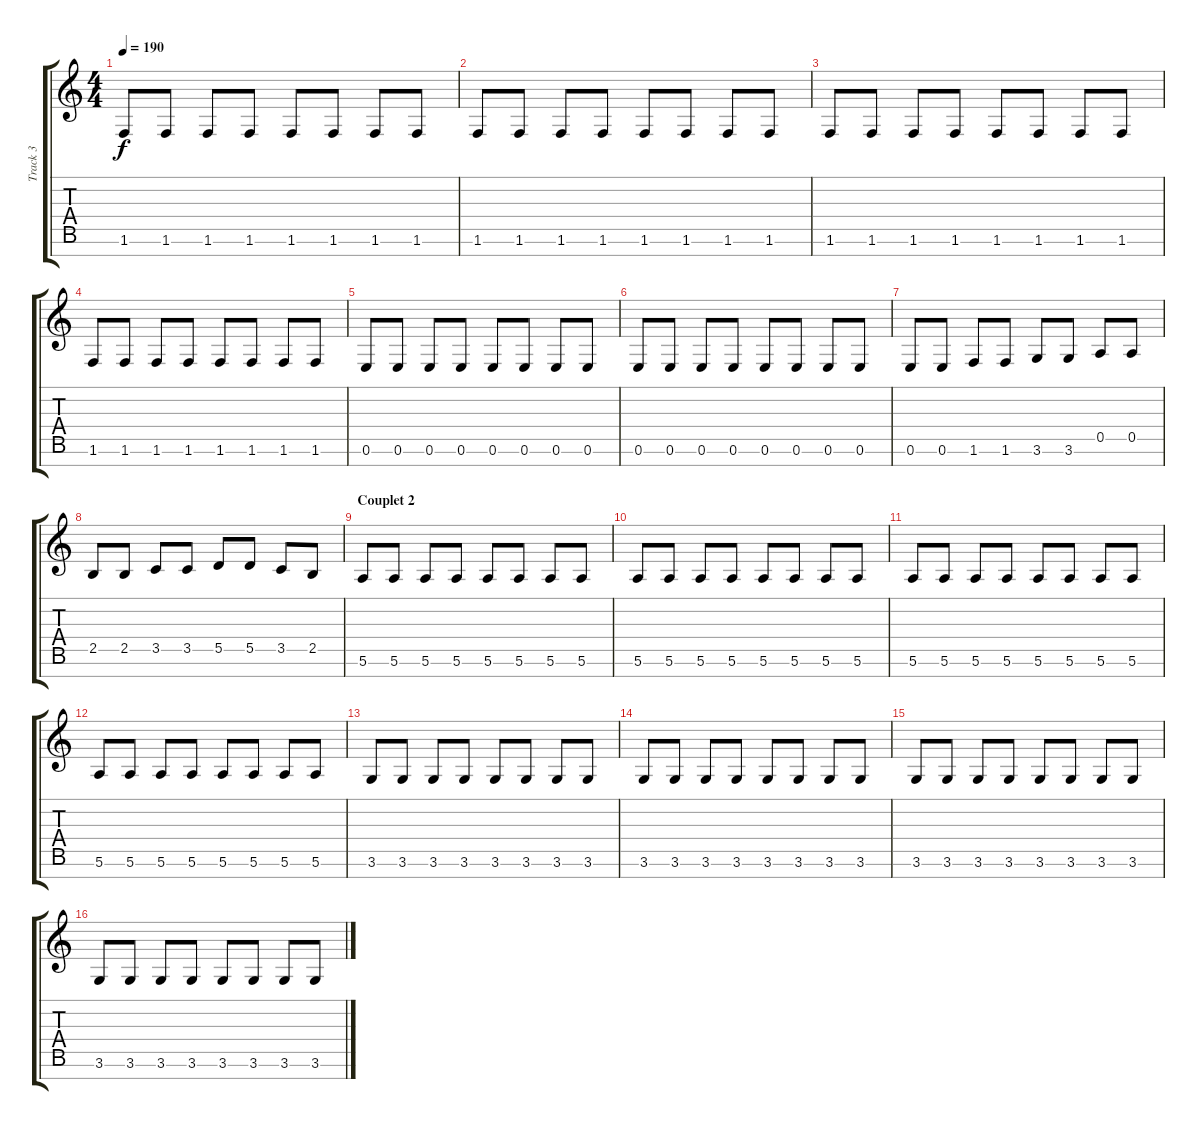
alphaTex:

\track ("Track 3" "Track 3") {instrument electricbassfinger}
\staff {score tabs}
\tuning (E4 B3 G3 D3 A2 E2 B1) {hide}
\ts (4 4)
\tempo 190
\clef g2
\ks c
1.6.8{dy f} 1.6.8 1.6.8 1.6.8 1.6.8 1.6.8 1.6.8 1.6.8 |
1.6.8 1.6.8 1.6.8 1.6.8 1.6.8 1.6.8 1.6.8 1.6.8 |
1.6.8 1.6.8 1.6.8 1.6.8 1.6.8 1.6.8 1.6.8 1.6.8 |
1.6.8 1.6.8 1.6.8 1.6.8 1.6.8 1.6.8 1.6.8 1.6.8 |
0.6.8 0.6.8 0.6.8 0.6.8 0.6.8 0.6.8 0.6.8 0.6.8 |
0.6.8 0.6.8 0.6.8 0.6.8 0.6.8 0.6.8 0.6.8 0.6.8 |
0.6.8 0.6.8 1.6.8 1.6.8 3.6.8 3.6.8 0.5.8 0.5.8 |
2.5.8 2.5.8 3.5.8 3.5.8 5.5.8 5.5.8 3.5.8 2.5.8 |
\section ("" "Couplet 2")
5.6.8 5.6.8 5.6.8 5.6.8 5.6.8 5.6.8 5.6.8 5.6.8 |
5.6.8 5.6.8 5.6.8 5.6.8 5.6.8 5.6.8 5.6.8 5.6.8 |
5.6.8 5.6.8 5.6.8 5.6.8 5.6.8 5.6.8 5.6.8 5.6.8 |
5.6.8 5.6.8 5.6.8 5.6.8 5.6.8 5.6.8 5.6.8 5.6.8 |
3.6.8 3.6.8 3.6.8 3.6.8 3.6.8 3.6.8 3.6.8 3.6.8 |
3.6.8 3.6.8 3.6.8 3.6.8 3.6.8 3.6.8 3.6.8 3.6.8 |
3.6.8 3.6.8 3.6.8 3.6.8 3.6.8 3.6.8 3.6.8 3.6.8 |
3.6.8 3.6.8 3.6.8 3.6.8 3.6.8 3.6.8 3.6.8 3.6.8
